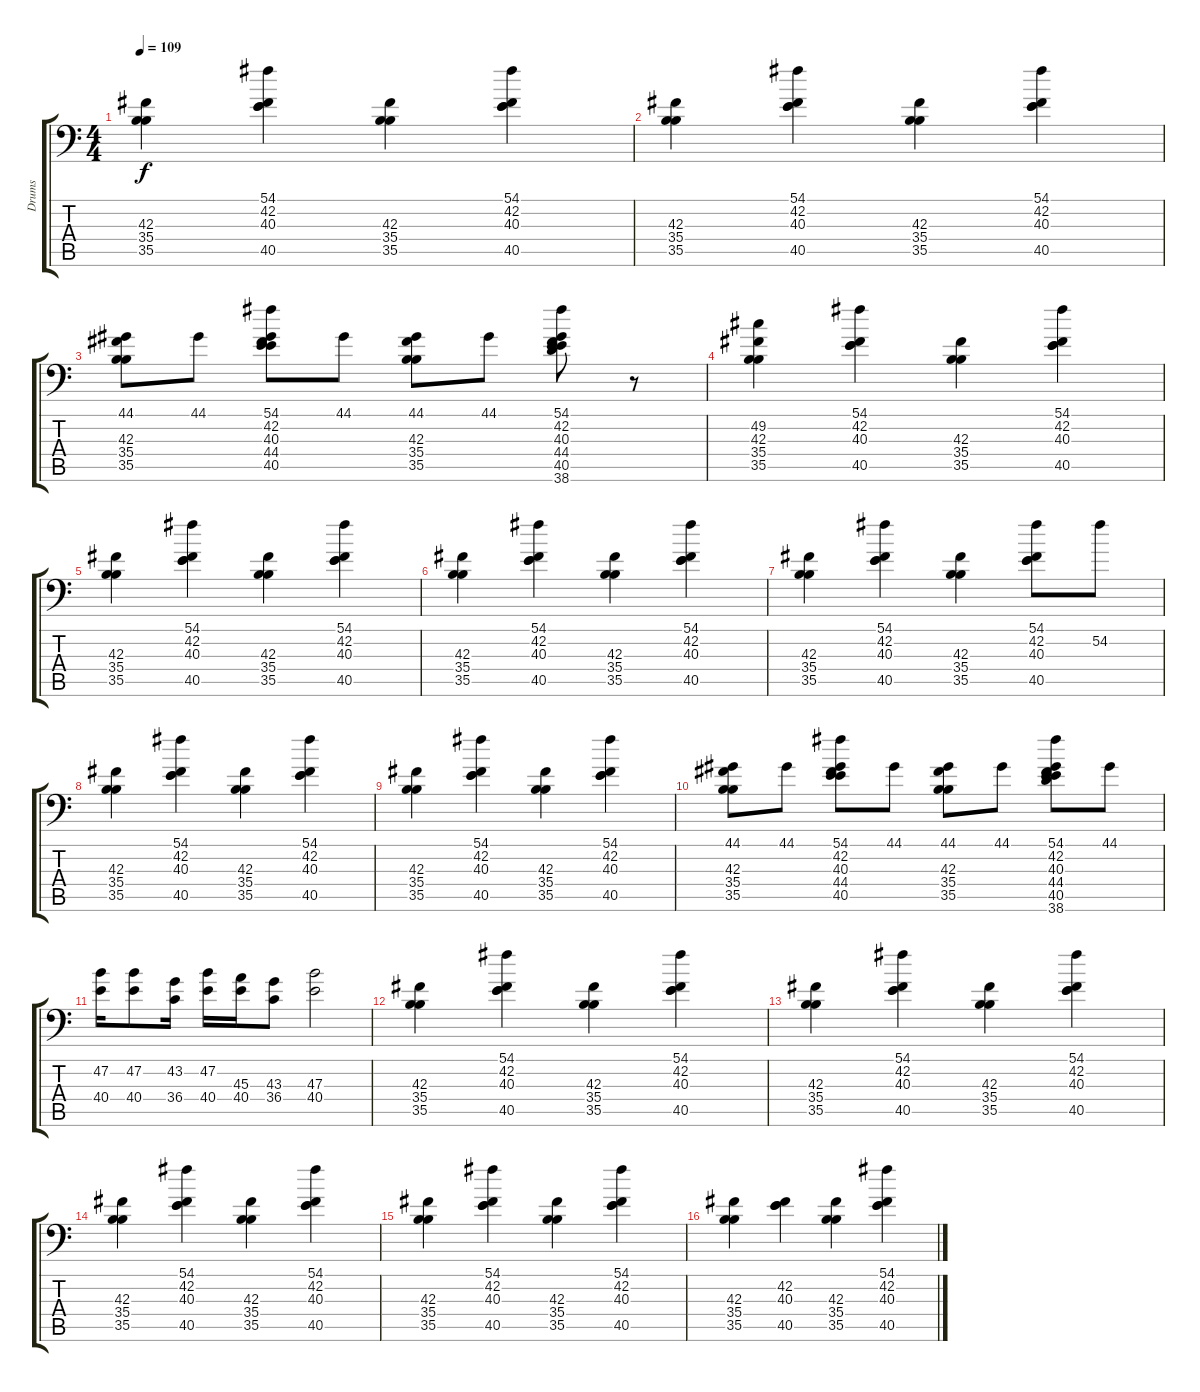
\track ("Drums" "Drums") {instrument acousticgrandpiano}
\staff {score tabs}
\tuning (C-1 C-1 C-1 C-1 C-1 C-1) {hide}
\ts (4 4)
\tempo 109
\clef f4
\ks c
(42.3 35.4 35.5).4{dy f} (54.1 42.2 40.3 40.5).4 (42.3 35.4 35.5).4 (54.1 42.2 40.3 40.5).4 |
(42.3 35.4 35.5).4 (54.1 42.2 40.3 40.5).4 (42.3 35.4 35.5).4 (54.1 42.2 40.3 40.5).4 |
(44.1 42.3 35.4 35.5).8 44.1.8 (54.1 42.2 40.3 44.4 40.5).8 44.1.8 (44.1 42.3 35.4 35.5).8 44.1.8 (54.1 42.2 40.3 44.4 40.5 38.6).8 r.8 |
(49.2 42.3 35.4 35.5).4 (54.1 42.2 40.3 40.5).4 (42.3 35.4 35.5).4 (54.1 42.2 40.3 40.5).4 |
(42.3 35.4 35.5).4 (54.1 42.2 40.3 40.5).4 (42.3 35.4 35.5).4 (54.1 42.2 40.3 40.5).4 |
(42.3 35.4 35.5).4 (54.1 42.2 40.3 40.5).4 (42.3 35.4 35.5).4 (54.1 42.2 40.3 40.5).4 |
(42.3 35.4 35.5).4 (54.1 42.2 40.3 40.5).4 (42.3 35.4 35.5).4 (54.1 42.2 40.3 40.5).8 54.2.8 |
(42.3 35.4 35.5).4 (54.1 42.2 40.3 40.5).4 (42.3 35.4 35.5).4 (54.1 42.2 40.3 40.5).4 |
(42.3 35.4 35.5).4 (54.1 42.2 40.3 40.5).4 (42.3 35.4 35.5).4 (54.1 42.2 40.3 40.5).4 |
(44.1 42.3 35.4 35.5).8 44.1.8 (54.1 42.2 40.3 44.4 40.5).8 44.1.8 (44.1 42.3 35.4 35.5).8 44.1.8 (54.1 42.2 40.3 44.4 40.5 38.6).8 44.1.8 |
(47.2 40.4).16 (47.2 40.4).8 (43.2 36.4).16 (47.2 40.4).16 (45.3 40.4).16 (43.3 36.4).8 (47.3 40.4).2 |
(42.3 35.4 35.5).4 (54.1 42.2 40.3 40.5).4 (42.3 35.4 35.5).4 (54.1 42.2 40.3 40.5).4 |
(42.3 35.4 35.5).4 (54.1 42.2 40.3 40.5).4 (42.3 35.4 35.5).4 (54.1 42.2 40.3 40.5).4 |
(42.3 35.4 35.5).4 (54.1 42.2 40.3 40.5).4 (42.3 35.4 35.5).4 (54.1 42.2 40.3 40.5).4 |
(42.3 35.4 35.5).4 (54.1 42.2 40.3 40.5).4 (42.3 35.4 35.5).4 (54.1 42.2 40.3 40.5).4 |
(42.3 35.4 35.5).4 (42.2 40.3 40.5).4 (42.3 35.4 35.5).4 (54.1 42.2 40.3 40.5).4
